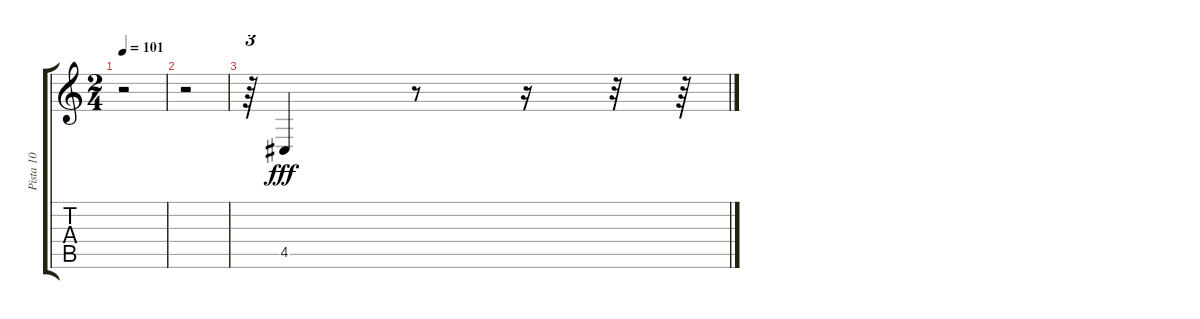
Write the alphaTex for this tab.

\track ("Pista 10" "Pista 10") {instrument acousticgrandpiano}
\staff {score tabs}
\tuning (E4 B3 G3 D3 A2 E2) {hide}
\ts (2 4)
\tempo 101
\clef g2
\ks c
r.2{dy fff} |
r.2 |
r.64{tu (3 2)} 4.5.4 r.8 r.16 r.32 r.64
